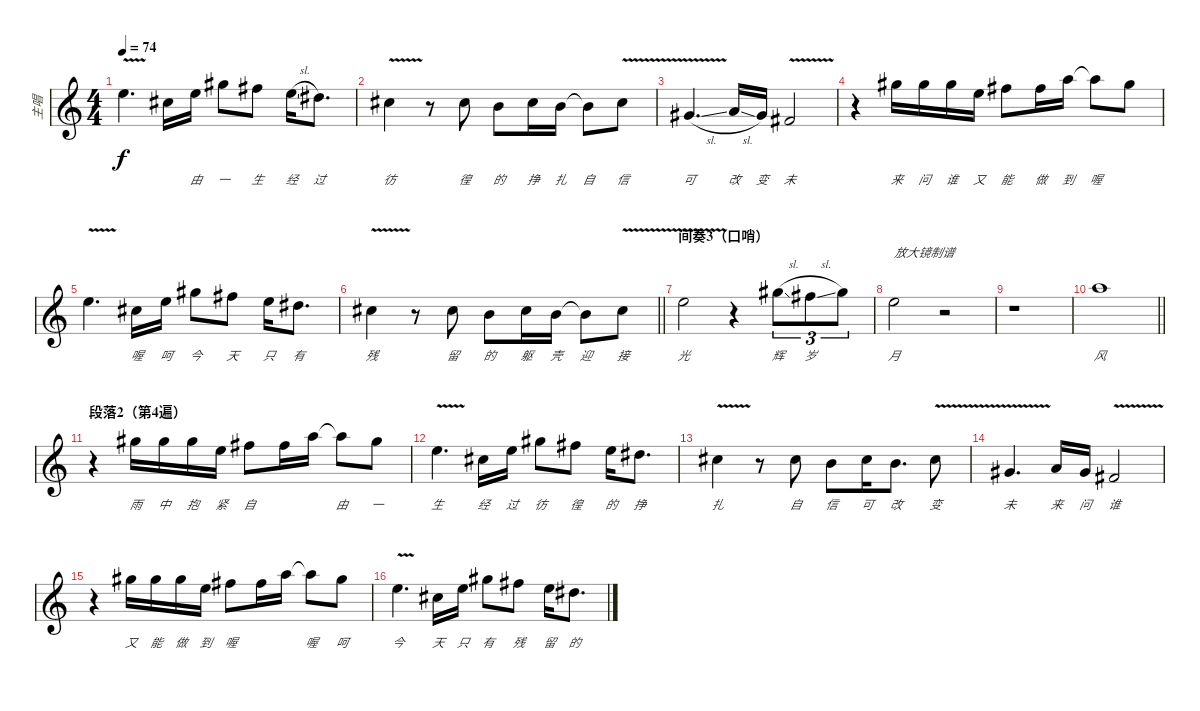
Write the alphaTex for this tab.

\track ("主唱" "主唱") {instrument voiceoohs}
\staff {score}
\tuning (E4 B3 G3 D3 A2 E2) {hide}
\ts (4 4)
\tempo 74
\clef g2
\ks c
17.2{v}.4{d lyrics (0 "") lyrics (1 "") lyrics (2 "") lyrics (3 "") lyrics (4 "") dy f} 14.2.16{lyrics (0 "") lyrics (1 "") lyrics (2 "") lyrics (3 "") lyrics (4 "")} 17.2.16{lyrics (0 "由") lyrics (1 "") lyrics (2 "") lyrics (3 "") lyrics (4 "")} 16.1.8{lyrics (0 "一") lyrics (1 "") lyrics (2 "") lyrics (3 "") lyrics (4 "")} 14.1.8{lyrics (0 "生") lyrics (1 "") lyrics (2 "") lyrics (3 "") lyrics (4 "")} 17.2{sl}.16{lyrics (0 "经") lyrics (1 "") lyrics (2 "") lyrics (3 "") lyrics (4 "")} 16.2.8{d lyrics (0 "过") lyrics (1 "") lyrics (2 "") lyrics (3 "") lyrics (4 "")} |
14.2{v}.4{lyrics (0 "彷") lyrics (1 "") lyrics (2 "") lyrics (3 "") lyrics (4 "")} r.8 14.2.8{lyrics (0 "徨") lyrics (1 "") lyrics (2 "") lyrics (3 "") lyrics (4 "")} 16.3.8{lyrics (0 "的") lyrics (1 "") lyrics (2 "") lyrics (3 "") lyrics (4 "")} 14.2.16{lyrics (0 "挣") lyrics (1 "") lyrics (2 "") lyrics (3 "") lyrics (4 "")} 16.3.16{lyrics (0 "扎") lyrics (1 "") lyrics (2 "") lyrics (3 "") lyrics (4 "")} 16.3{t}.8{lyrics (0 "自") lyrics (1 "") lyrics (2 "") lyrics (3 "") lyrics (4 "")} 14.2{v}.8{lyrics (0 "信") lyrics (1 "") lyrics (2 "") lyrics (3 "") lyrics (4 "")} |
13.3{v sl}.4{d lyrics (0 "可") lyrics (1 "") lyrics (2 "") lyrics (3 "") lyrics (4 "")} 14.3{sl}.16{lyrics (0 "改") lyrics (1 "") lyrics (2 "") lyrics (3 "") lyrics (4 "")} 13.3.16{lyrics (0 "变") lyrics (1 "") lyrics (2 "") lyrics (3 "") lyrics (4 "")} 16.4{v}.2{lyrics (0 "未") lyrics (1 "") lyrics (2 "") lyrics (3 "") lyrics (4 "")} |
r.4 16.1.16{lyrics (0 "来") lyrics (1 "") lyrics (2 "") lyrics (3 "") lyrics (4 "")} 16.1.16{lyrics (0 "问") lyrics (1 "") lyrics (2 "") lyrics (3 "") lyrics (4 "")} 16.1.16{lyrics (0 "谁") lyrics (1 "") lyrics (2 "") lyrics (3 "") lyrics (4 "")} 17.2.16{lyrics (0 "又") lyrics (1 "") lyrics (2 "") lyrics (3 "") lyrics (4 "")} 14.1.8{lyrics (0 "能") lyrics (1 "") lyrics (2 "") lyrics (3 "") lyrics (4 "")} 14.1.16{lyrics (0 "做") lyrics (1 "") lyrics (2 "") lyrics (3 "") lyrics (4 "")} 17.1.16{lyrics (0 "到") lyrics (1 "") lyrics (2 "") lyrics (3 "") lyrics (4 "")} 17.1{t}.8{lyrics (0 "喔") lyrics (1 "") lyrics (2 "") lyrics (3 "") lyrics (4 "")} 16.1.8{lyrics (0 "") lyrics (1 "") lyrics (2 "") lyrics (3 "") lyrics (4 "")} |
17.2{v}.4{d lyrics (0 "") lyrics (1 "") lyrics (2 "") lyrics (3 "") lyrics (4 "")} 14.2.16{lyrics (0 "喔") lyrics (1 "") lyrics (2 "") lyrics (3 "") lyrics (4 "")} 17.2.16{lyrics (0 "呵") lyrics (1 "") lyrics (2 "") lyrics (3 "") lyrics (4 "")} 16.1.8{lyrics (0 "今") lyrics (1 "") lyrics (2 "") lyrics (3 "") lyrics (4 "")} 14.1.8{lyrics (0 "天") lyrics (1 "") lyrics (2 "") lyrics (3 "") lyrics (4 "")} 17.2.16{lyrics (0 "只") lyrics (1 "") lyrics (2 "") lyrics (3 "") lyrics (4 "")} 16.2.8{d lyrics (0 "有") lyrics (1 "") lyrics (2 "") lyrics (3 "") lyrics (4 "")} |
\barLineRight lightlight
14.2{v}.4{lyrics (0 "残") lyrics (1 "") lyrics (2 "") lyrics (3 "") lyrics (4 "")} r.8 14.2.8{lyrics (0 "留") lyrics (1 "") lyrics (2 "") lyrics (3 "") lyrics (4 "")} 16.3.8{lyrics (0 "的") lyrics (1 "") lyrics (2 "") lyrics (3 "") lyrics (4 "")} 14.2.16{lyrics (0 "躯") lyrics (1 "") lyrics (2 "") lyrics (3 "") lyrics (4 "")} 16.3.16{lyrics (0 "壳") lyrics (1 "") lyrics (2 "") lyrics (3 "") lyrics (4 "")} 16.3{t}.8{lyrics (0 "迎") lyrics (1 "") lyrics (2 "") lyrics (3 "") lyrics (4 "")} 14.2{v}.8{lyrics (0 "接") lyrics (1 "") lyrics (2 "") lyrics (3 "") lyrics (4 "")} |
\section ("" "间奏3（口哨）")
17.2{v}.2{lyrics (0 "光") lyrics (1 "") lyrics (2 "") lyrics (3 "") lyrics (4 "")} r.4 21.2{sl}.8{tu (3 2) lyrics (0 "辉") lyrics (1 "") lyrics (2 "") lyrics (3 "") lyrics (4 "")} 19.2{sl}.8{tu (3 2) lyrics (0 "岁") lyrics (1 "") lyrics (2 "") lyrics (3 "") lyrics (4 "")} 21.2.8{tu (3 2) lyrics (0 "") lyrics (1 "") lyrics (2 "") lyrics (3 "") lyrics (4 "")} |
17.2.2{txt "放大镜制谱" lyrics (0 "月") lyrics (1 "") lyrics (2 "") lyrics (3 "") lyrics (4 "")} r.2 |
r.1 |
\barLineRight lightlight
17.1{be (custom 0 0 7 4 15 4 30 4 60 4)}.1{lyrics (0 "风") lyrics (1 "") lyrics (2 "") lyrics (3 "") lyrics (4 "")} |
\section ("" "段落2（第4遍）")
r.4 16.1.16{lyrics (0 "雨") lyrics (1 "") lyrics (2 "") lyrics (3 "") lyrics (4 "")} 16.1.16{lyrics (0 "中") lyrics (1 "") lyrics (2 "") lyrics (3 "") lyrics (4 "")} 16.1.16{lyrics (0 "抱") lyrics (1 "") lyrics (2 "") lyrics (3 "") lyrics (4 "")} 17.2.16{lyrics (0 "紧") lyrics (1 "") lyrics (2 "") lyrics (3 "") lyrics (4 "")} 14.1.8{lyrics (0 "自") lyrics (1 "") lyrics (2 "") lyrics (3 "") lyrics (4 "")} 14.1.16{lyrics (0 "") lyrics (1 "") lyrics (2 "") lyrics (3 "") lyrics (4 "")} 17.1.16{lyrics (0 "") lyrics (1 "") lyrics (2 "") lyrics (3 "") lyrics (4 "")} 17.1{t}.8{lyrics (0 "由") lyrics (1 "") lyrics (2 "") lyrics (3 "") lyrics (4 "")} 16.1.8{lyrics (0 "一") lyrics (1 "") lyrics (2 "") lyrics (3 "") lyrics (4 "")} |
17.2{v}.4{d lyrics (0 "生") lyrics (1 "") lyrics (2 "") lyrics (3 "") lyrics (4 "")} 14.2.16{lyrics (0 "经") lyrics (1 "") lyrics (2 "") lyrics (3 "") lyrics (4 "")} 17.2.16{lyrics (0 "过") lyrics (1 "") lyrics (2 "") lyrics (3 "") lyrics (4 "")} 16.1.8{lyrics (0 "彷") lyrics (1 "") lyrics (2 "") lyrics (3 "") lyrics (4 "")} 14.1.8{lyrics (0 "徨") lyrics (1 "") lyrics (2 "") lyrics (3 "") lyrics (4 "")} 17.2.16{lyrics (0 "的") lyrics (1 "") lyrics (2 "") lyrics (3 "") lyrics (4 "")} 16.2.8{d lyrics (0 "挣") lyrics (1 "") lyrics (2 "") lyrics (3 "") lyrics (4 "")} |
14.2{v}.4{lyrics (0 "扎") lyrics (1 "") lyrics (2 "") lyrics (3 "") lyrics (4 "")} r.8 14.2.8{lyrics (0 "自") lyrics (1 "") lyrics (2 "") lyrics (3 "") lyrics (4 "")} 16.3.8{lyrics (0 "信") lyrics (1 "") lyrics (2 "") lyrics (3 "") lyrics (4 "")} 14.2.16{lyrics (0 "可") lyrics (1 "") lyrics (2 "") lyrics (3 "") lyrics (4 "")} 16.3.8{d lyrics (0 "改") lyrics (1 "") lyrics (2 "") lyrics (3 "") lyrics (4 "")} 14.2{v}.8{lyrics (0 "变") lyrics (1 "") lyrics (2 "") lyrics (3 "") lyrics (4 "")} |
13.3{v}.4{d lyrics (0 "未") lyrics (1 "") lyrics (2 "") lyrics (3 "") lyrics (4 "")} 14.3.16{lyrics (0 "来") lyrics (1 "") lyrics (2 "") lyrics (3 "") lyrics (4 "")} 13.3.16{lyrics (0 "问") lyrics (1 "") lyrics (2 "") lyrics (3 "") lyrics (4 "")} 16.4{v}.2{lyrics (0 "谁") lyrics (1 "") lyrics (2 "") lyrics (3 "") lyrics (4 "")} |
r.4 16.1.16{lyrics (0 "又") lyrics (1 "") lyrics (2 "") lyrics (3 "") lyrics (4 "")} 16.1.16{lyrics (0 "能") lyrics (1 "") lyrics (2 "") lyrics (3 "") lyrics (4 "")} 16.1.16{lyrics (0 "做") lyrics (1 "") lyrics (2 "") lyrics (3 "") lyrics (4 "")} 17.2.16{lyrics (0 "到") lyrics (1 "") lyrics (2 "") lyrics (3 "") lyrics (4 "")} 14.1.8{lyrics (0 "喔") lyrics (1 "") lyrics (2 "") lyrics (3 "") lyrics (4 "")} 14.1.16{lyrics (0 "") lyrics (1 "") lyrics (2 "") lyrics (3 "") lyrics (4 "")} 17.1.16{lyrics (0 "") lyrics (1 "") lyrics (2 "") lyrics (3 "") lyrics (4 "")} 17.1{t}.8{lyrics (0 "喔") lyrics (1 "") lyrics (2 "") lyrics (3 "") lyrics (4 "")} 16.1.8{lyrics (0 "呵") lyrics (1 "") lyrics (2 "") lyrics (3 "") lyrics (4 "")} |
17.2{v}.4{d lyrics (0 "今") lyrics (1 "") lyrics (2 "") lyrics (3 "") lyrics (4 "")} 14.2.16{lyrics (0 "天") lyrics (1 "") lyrics (2 "") lyrics (3 "") lyrics (4 "")} 17.2.16{lyrics (0 "只") lyrics (1 "") lyrics (2 "") lyrics (3 "") lyrics (4 "")} 16.1.8{lyrics (0 "有") lyrics (1 "") lyrics (2 "") lyrics (3 "") lyrics (4 "")} 14.1.8{lyrics (0 "残") lyrics (1 "") lyrics (2 "") lyrics (3 "") lyrics (4 "")} 17.2.16{lyrics (0 "留") lyrics (1 "") lyrics (2 "") lyrics (3 "") lyrics (4 "")} 16.2.8{d lyrics (0 "的") lyrics (1 "") lyrics (2 "") lyrics (3 "") lyrics (4 "")}
